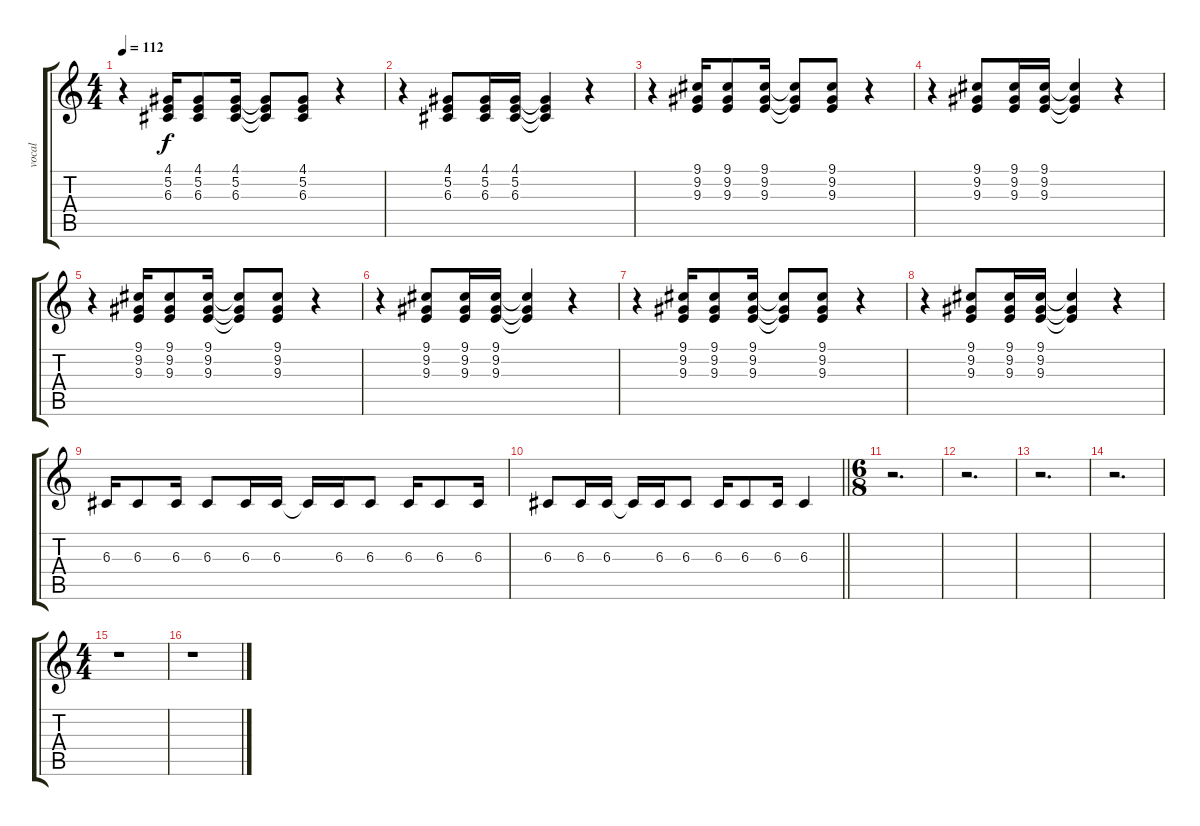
\track ("vocal" "vocal") {instrument electricpiano2}
\staff {score tabs}
\tuning (E4 B3 G3 D3 A2 E2) {hide}
\ts (4 4)
\tempo 112
\clef g2
\ks c
r.4{dy f} (4.1 5.2 6.3).16 (4.1 5.2 6.3).8 (4.1 5.2 6.3).16 (4.1{t} 5.2{t} 6.3{t}).8 (4.1 5.2 6.3).8 r.4 |
r.4 (4.1 5.2 6.3).8 (4.1 5.2 6.3).16 (4.1 5.2 6.3).16 (4.1{t} 5.2{t} 6.3{t}).4 r.4 |
r.4 (9.1 9.2 9.3).16 (9.1 9.2 9.3).8 (9.1 9.2 9.3).16 (9.1{t} 9.2{t} 9.3{t}).8 (9.1 9.2 9.3).8 r.4 |
r.4 (9.1 9.2 9.3).8 (9.1 9.2 9.3).16 (9.1 9.2 9.3).16 (9.1{t} 9.2{t} 9.3{t}).4 r.4 |
r.4 (9.1 9.2 9.3).16 (9.1 9.2 9.3).8 (9.1 9.2 9.3).16 (9.1{t} 9.2{t} 9.3{t}).8 (9.1 9.2 9.3).8 r.4 |
r.4 (9.1 9.2 9.3).8 (9.1 9.2 9.3).16 (9.1 9.2 9.3).16 (9.1{t} 9.2{t} 9.3{t}).4 r.4 |
r.4 (9.1 9.2 9.3).16 (9.1 9.2 9.3).8 (9.1 9.2 9.3).16 (9.1{t} 9.2{t} 9.3{t}).8 (9.1 9.2 9.3).8 r.4 |
r.4 (9.1 9.2 9.3).8 (9.1 9.2 9.3).16 (9.1 9.2 9.3).16 (9.1{t} 9.2{t} 9.3{t}).4 r.4 |
6.3.16 6.3.8 6.3.16 6.3.8 6.3.16 6.3.16 6.3{t}.16 6.3.16 6.3.8 6.3.16 6.3.8 6.3.16 |
\barLineRight lightlight
6.3.8 6.3.16 6.3.16 6.3{t}.16 6.3.16 6.3.8 6.3.16 6.3.8 6.3.16 6.3.4 |
\ts (6 8)
r.2{d} |
r.2{d} |
r.2{d} |
r.2{d} |
\ts (4 4)
r.1 |
r.1
